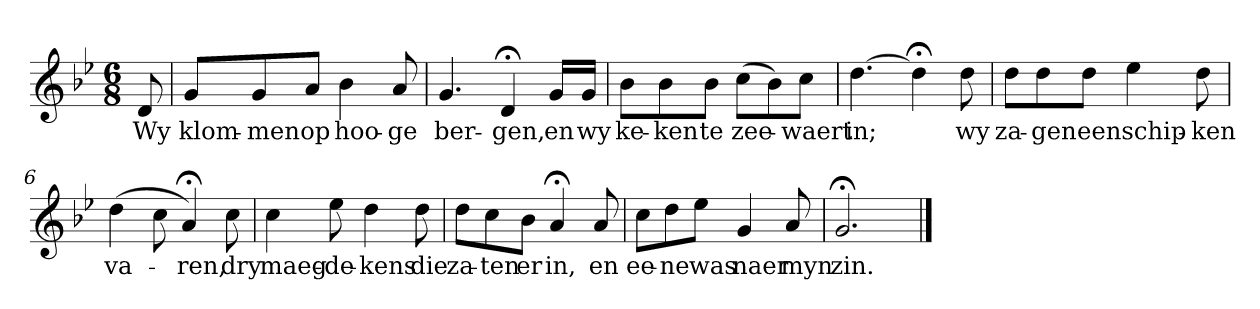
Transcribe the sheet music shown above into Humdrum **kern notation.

**kern	**text
*part1	*part1
*staff1	*staff1
*k[b-e-]	*
*g:	*
*M6/8	*
*MM120	*
=	=
8d	Wy
=1	=1
8gL	klom-
8g	-men
8aJ	op
4b-	hoo-
8a	-ge
=2	=2
4.g	ber-
4d;<	-gen,
16gLL	en
16gJJ	wy
=3	=3
8b-L	ke-
8b-	-ken
8b-J	te
(8ccL	zee-
8b-)	.
8ccJ	-waert
=4	=4
[4.dd	in;
4dd;<]	.
8dd	wy
=5	=5
8ddL	za-
8dd	-gen
8ddJ	een
4ee-	schip-
8dd	-ken
=6	=6
(4dd	va-
8cc	.
4a;<)	-ren,
8cc	dry
=7	=7
4cc	maeg-
8ee-	-de-
4dd	-kens
8dd	die
=8	=8
8ddL	za-
8cc	-ten
8b-J	er
4a;<	in,
8a	en
=9	=9
8ccL	ee-
8dd	-ne
8ee-J	was
4g	naer
8a	myn
=10	=10
2.g;<	zin.
==	==
*-	*-
